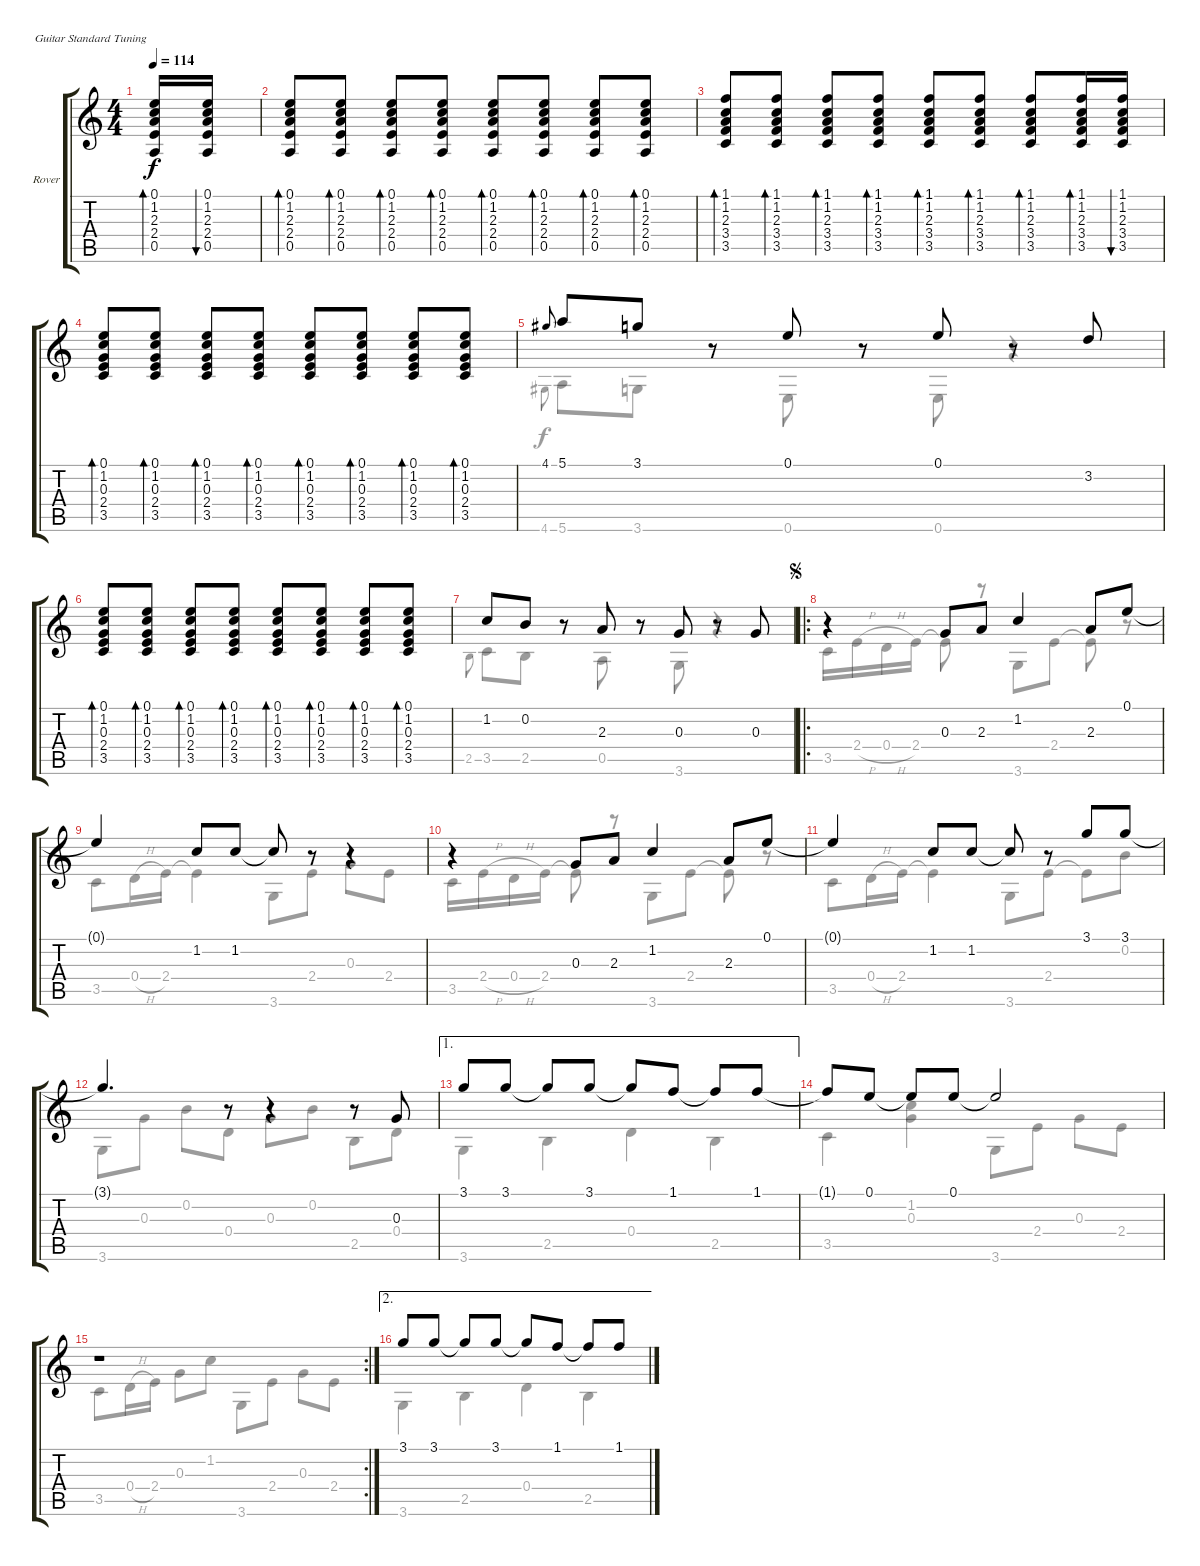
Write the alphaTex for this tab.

\bracketExtendMode groupsimilarinstruments
\firstSystemTrackNameOrientation horizontal
\otherSystemsTrackNameOrientation horizontal
\track ("Rover" "Rover") {instrument acousticguitarsteel}
\staff {score tabs}
\tuning (E4 B3 G3 D3 A2 E2)
\voice
\ts (4 4)
\beaming (8 2 2 2 2)
\ac
\tempo 114
\clef g2
\ks c
(0.1 1.2 2.3 2.4 0.5).16{bd 120 dy f instrument acousticguitarsteel} (0.1 1.2 2.3 2.4 0.5).16{bu 120} |
(0.1 1.2 2.3 2.4 0.5).8{bd 120} (0.1 1.2 2.3 2.4 0.5).8{bd 120} (0.1 1.2 2.3 2.4 0.5).8{bd 120} (0.1 1.2 2.3 2.4 0.5).8{bd 120} (0.1 1.2 2.3 2.4 0.5).8{bd 120} (0.1 1.2 2.3 2.4 0.5).8{bd 120} (0.1 1.2 2.3 2.4 0.5).8{bd 120} (0.1 1.2 2.3 2.4 0.5).8{bd 120} |
(1.1 1.2 2.3 3.4 3.5).8{bd 120} (1.1 1.2 2.3 3.4 3.5).8{bd 120} (1.1 1.2 2.3 3.4 3.5).8{bd 120} (1.1 1.2 2.3 3.4 3.5).8{bd 120} (1.1 1.2 2.3 3.4 3.5).8{bd 120} (1.1 1.2 2.3 3.4 3.5).8{bd 120} (1.1 1.2 2.3 3.4 3.5).8{bd 120} (1.1 1.2 2.3 3.4 3.5).16{bd 120} (1.1 1.2 2.3 3.4 3.5).16{bu 120} |
(0.1 1.2 0.3 2.4 3.5).8{bd 120} (0.1 1.2 0.3 2.4 3.5).8{bd 120} (0.1 1.2 0.3 2.4 3.5).8{bd 120} (0.1 1.2 0.3 2.4 3.5).8{bd 120} (0.1 1.2 0.3 2.4 3.5).8{bd 120} (0.1 1.2 0.3 2.4 3.5).8{bd 120} (0.1 1.2 0.3 2.4 3.5).8{bd 120} (0.1 1.2 0.3 2.4 3.5).8{bd 120} |
4.1.8{gr onbeat} 5.1.8 3.1.8 r.8 0.1.8 r.8 0.1.8 r.8 3.2.8 |
(0.1 1.2 0.3 2.4 3.5).8{bd 120} (0.1 1.2 0.3 2.4 3.5).8{bd 120} (0.1 1.2 0.3 2.4 3.5).8{bd 120} (0.1 1.2 0.3 2.4 3.5).8{bd 120} (0.1 1.2 0.3 2.4 3.5).8{bd 120} (0.1 1.2 0.3 2.4 3.5).8{bd 120} (0.1 1.2 0.3 2.4 3.5).8{bd 120} (0.1 1.2 0.3 2.4 3.5).8{bd 120} |
1.2.8 0.2.8 r.8 2.3.8 r.8 0.3.8 r.8 0.3.8 |
\ro
\jump segno
r.4 0.3.8 2.3.8 1.2.4 2.3.8 0.1.8 |
0.1{t}.4 1.2.8 1.2.8 1.2{t}.8 r.8 r.4 |
r.4 0.3.8 2.3.8 1.2.4 2.3.8 0.1.8 |
0.1{t}.4 1.2.8 1.2.8 1.2{t}.8 r.8 3.1.8 3.1.8 |
3.1{t}.4{d} r.8 r.4 r.8 0.3.8 |
\ae 1
3.1.8 3.1.8 3.1{t}.8 3.1.8 3.1{t}.8 1.1.8 1.1{t}.8 1.1.8 |
1.1{t}.8 0.1.8 0.1{t}.8 0.1.8 0.1{t}.2 |
\rc 2
r.1 |
\ae 2
3.1.8 3.1.8 3.1{t}.8 3.1.8 3.1{t}.8 1.1.8 1.1{t}.8 1.1.8
\voice
\clef g2
\ottava regular
\simile none
\ks c
|
|
|
|
4.6.8{gr onbeat} 5.6.8{dy f} 3.6.8 r.8 0.6.8 r.8 0.6.8 r.4 |
|
2.5.8{gr onbeat} 3.5.8 2.5.8 r.8 0.5.8 r.8 3.6.8 r.4 |
3.5.16 2.4{h}.16 0.4{h}.16 2.4.16 2.4{t}.8 r.8 3.6.8 2.4.8 2.4{t}.8 r.8 |
3.5.8 0.4{h}.16 2.4.16 2.4{t}.4 3.6.8 2.4.8 0.3.8 2.4.8 |
3.5.16 2.4{h}.16 0.4{h}.16 2.4.16 2.4{t}.8 r.8 3.6.8 2.4.8 2.4{t}.8 r.8 |
3.5.8 0.4{h}.16 2.4.16 2.4{t}.4 3.6.8 2.4.8 2.4{t}.8 0.2.8 |
3.6.8 0.3.8 0.2.8 0.4.8 0.3.8 0.2.8 2.5.8 0.4.8 |
3.6.4 2.5.4 0.4.4 2.5.4 |
3.5.4 (1.2 0.3).4 3.6.8 2.4.8 0.3.8 2.4.8 |
3.5.8 0.4{h}.16 2.4.16 0.3.8 1.2.8 3.6.8 2.4.8 0.3.8 2.4.8 |
3.6.4 2.5.4 0.4.4 2.5.4
